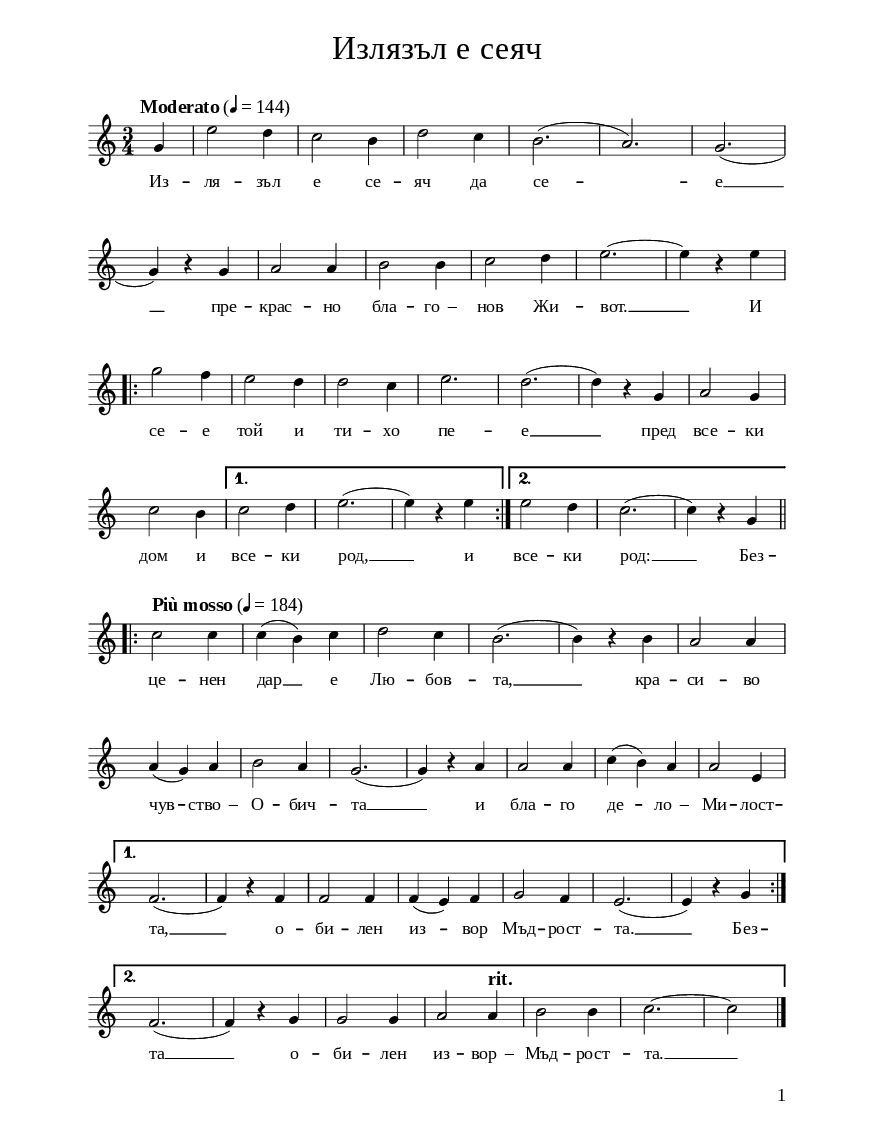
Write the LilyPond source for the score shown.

\version "2.24.2"

% include paper part and global functions
\include "include/globals.ily"

"rightBraces018" = \markup {
  \column {
    % repeat braces
    \translate #'(0 . -5.6 )
    \right-brace #18


    \translate #'(0 . -10 )
    \right-brace #45

    \translate #'(0 . -14.9 )
    \right-brace #18



  }
  \column {
    % repeat numbers
    \translate #'(0 . -6.2 )
    2

    \translate #'(0 . -12.2 )
    2

    \translate #'(0 . -18.9 )
    2
  }
}

\bookpart {
  \label #'ref018
  \tocItem \markup "Излязъл е сеяч"
  \include "include/bookpart-paper.ily"
  \score {
    \include "include/score-layout.ily"

    \new Voice \absolute  {
      \clef treble
      \key c \major
      \time 3/4
      \tempoFunc "Moderato" 4 "144"

      \partial 4 g'4| e''2 d''4| c''2 b'4|d''2 c''4| b'2. (|a'2.) g'2. (| \break

      g'4 ) r4 g'4 | a'2 a'4 | b'2 b'4 | c''2 d''4 | e''2.~ e''4 r4 e'' | \break

      \repeat volta 2 {
        g''2 f''4 | e''2 d''4 | d''2 c''4 | e''2.| d''2. ( |d''4) r4 g'4| a'2 g'4| \break

        c''2 b'4 |
      }
      \alternative {
        {  c''2 d''4| e''2. (| e''4 ) r4  e''4| }
        { e''2 d''4 | c''2. (| c''4 )  r4 g'4  |  \break }
      }

      \repeat volta 2 {
        \tempoFunc "Più mosso" 4 "184"
        \bar ".|:-||" c''2 c''4 | c''4 ( b'4 ) c''4 | d''2 c''4 | b'2. (| b'4 ) r4 b'4 | a'2 a'4 | \break
        a'4 ( g'4 ) a'4 | b'2 a'4 | g'2. ( | g'4 ) r4 a'4 | a'2 a'4 | c''4 ( b'4) a'4 | a'2 e'4 |  \break
      }
      \alternative {
        {  f'2. (|  f'4 )  r4 f'4 | f'2 f'4 | f'4 ( e'4 ) f'4 | g'2 f'4 |e'2. (| e'4 ) r4 g'4   \break }
        {
          f'2. (|  f'4 ) r4 g'4 | g'2 g'4 | a'2
          \override Score.RehearsalMark.outside-staff-priority = #599
          \tempo"rit."  % places rit. below alternative bracket
          a'4 | b'2 b'4 | c''2. ~ | c''2  \bar "|." \pageBreak
        }
      }
    }

    \addlyrics {
      Из -- ля -- зъл е се -- яч да се -- е __
      пре -- крас -- но бла -- "го  –" нов Жи -- вот. __ И
      се -- е той и ти -- хо пе -- е __ пред все -- ки
      дом и все -- ки род, __  и все -- ки род: __ Без --
      це -- нен дар __ е Лю -- бов -- та, __ кра --  си -- во
      чув -- "ство  –" О -- бич -- та __  и бла -- го де -- "ло  –" Ми -- лост --
      та, __  о -- би -- лен из -- вор Мъд -- рост -- та. __ Без --
      та  __  о -- би -- лен из -- "вор  –" Мъд -- рост -- та. __
    }

    \header {
      title = \titleFunc "Излязъл е сеяч" "Izljazăl e sejač"
    }

    \midi{}

  } % score


  \markup \fontsize #bgCoupletFontSize {
    \hspace #15
    \override #`(baseline-skip . ,bgCoupletBaselineSkip) % affects space between column lines
    \column {

      \line { 2. И който чуе, в миг потръпва }
      \line {   "   " от тоя благ и мил напев; }
      \line {   "   " и просиява, и възкръсва, }
      \line {   "   " и благославя тоз посев. }
      \line { " " }
      \line { "   " \italic {Припев: } }
      \line {  "   " Безценен дар е Любовта, }
      \line { "   " красиво чувство – Обичта }
      \line { "   " и благо дело – Милостта, }
      \line {  "   " обилен извор – Мъдростта.}

      \line { " " }
      \line { "   " \italic {Припев ...} }

      \line { " " }
      \line { 3. Любов Вселената облива, }
      \line {   "   " от обич грее всяка твар; }
      \line {   "   " живот в живота се прелива, }
      \line {   "   " тук няма вече млад и стар. }
      \line { " " }
      \line { "   " \italic {Припев ...} }
    }
    \"rightBraces018"
  }


} % bookpart
